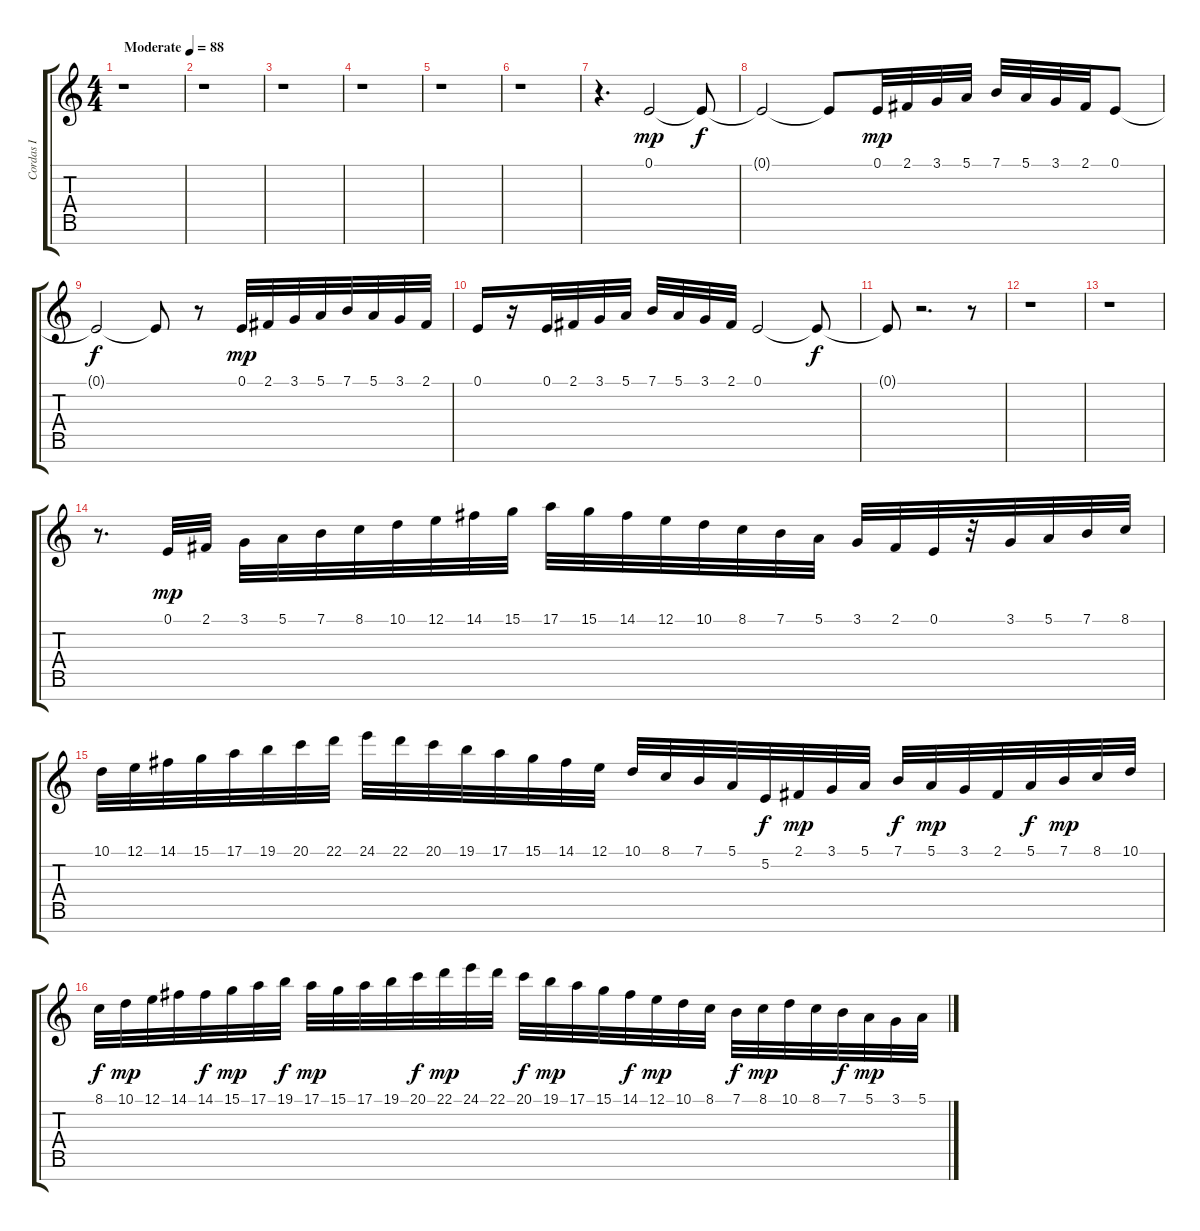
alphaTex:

\track ("Cordas I" "Cordas I") {instrument stringensemble1}
\staff {score tabs}
\tuning (E4 B3 G3 D3 A2 E2 B1) {hide}
\ts (4 4)
\tempo (88 "Moderate")
\clef g2
\ks c
r.1{dy mp instrument stringensemble1} |
r.1 |
r.1 |
r.1 |
r.1 |
r.1 |
r.4{d} 0.1.2{volume 4 balance 3 instrument tremolostrings} 0.1{t}.8{dy f} |
0.1{t}.2 0.1{t}.8 0.1.32{dy mp volume 12 balance 3} 2.1.32 3.1.32 5.1.32 7.1.32 5.1.32 3.1.32 2.1.32 0.1.8{volume 12 balance 3} |
0.1{t}.2{dy f} 0.1{t}.8 r.8 0.1.32{dy mp volume 12 balance 3} 2.1.32 3.1.32 5.1.32 7.1.32 5.1.32 3.1.32 2.1.32 |
0.1.16{volume 12 balance 3} r.16 0.1.32 2.1.32 3.1.32 5.1.32 7.1.32 5.1.32 3.1.32 2.1.32 0.1.2{volume 12 balance 3} 0.1{t}.8{dy f} |
0.1{t}.8 r.2{d} r.8 |
r.1 |
r.1 |
r.8{d} 0.1.32{dy mp volume 12 balance 3 instrument stringensemble1} 2.1.32 3.1.32 5.1.32 7.1.32 8.1.32 10.1.32 12.1.32 14.1.32 15.1.32 17.1.32{volume 12 balance 3} 15.1.32 14.1.32 12.1.32 10.1.32 8.1.32 7.1.32 5.1.32 3.1.32 2.1.32 0.1.32 r.32 3.1.32{volume 12 balance 3} 5.1.32 7.1.32 8.1.32 |
10.1.32 12.1.32 14.1.32 15.1.32 17.1.32 19.1.32 20.1.32 22.1.32 24.1.32{volume 12 balance 3} 22.1.32 20.1.32 19.1.32 17.1.32 15.1.32 14.1.32 12.1.32 10.1.32 8.1.32 7.1.32 5.1.32 5.2.32{dy f volume 12 balance 3} 2.1.32{dy mp} 3.1.32 5.1.32 7.1.32{dy f} 5.1.32{dy mp} 3.1.32 2.1.32 5.1.32{dy f} 7.1.32{dy mp} 8.1.32 10.1.32 |
8.1.32{dy f volume 12 balance 3} 10.1.32{dy mp} 12.1.32 14.1.32 14.1.32{dy f} 15.1.32{dy mp} 17.1.32 19.1.32{dy f} 17.1.32{dy mp} 15.1.32 17.1.32 19.1.32 20.1.32{dy f volume 12 balance 3} 22.1.32{dy mp} 24.1.32 22.1.32 20.1.32{dy f} 19.1.32{dy mp} 17.1.32 15.1.32 14.1.32{dy f} 12.1.32{dy mp} 10.1.32 8.1.32 7.1.32{dy f volume 12 balance 3} 8.1.32{dy mp} 10.1.32 8.1.32 7.1.32{dy f} 5.1.32{dy mp} 3.1.32 5.1.32
